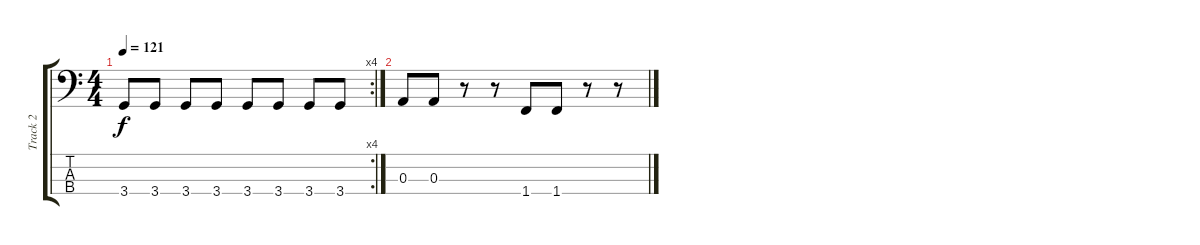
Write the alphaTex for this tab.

\track ("Track 2" "Track 2") {instrument electricbassfinger}
\staff {score tabs}
\tuning (G2 D2 A1 E1) {hide}
\rc 4
\ts (4 4)
\tempo 121
\clef f4
\ks c
3.4.8{dy f} 3.4.8 3.4.8 3.4.8 3.4.8 3.4.8 3.4.8 3.4.8 |
0.3.8 0.3.8 r.8 r.8 1.4.8 1.4.8 r.8 r.8
